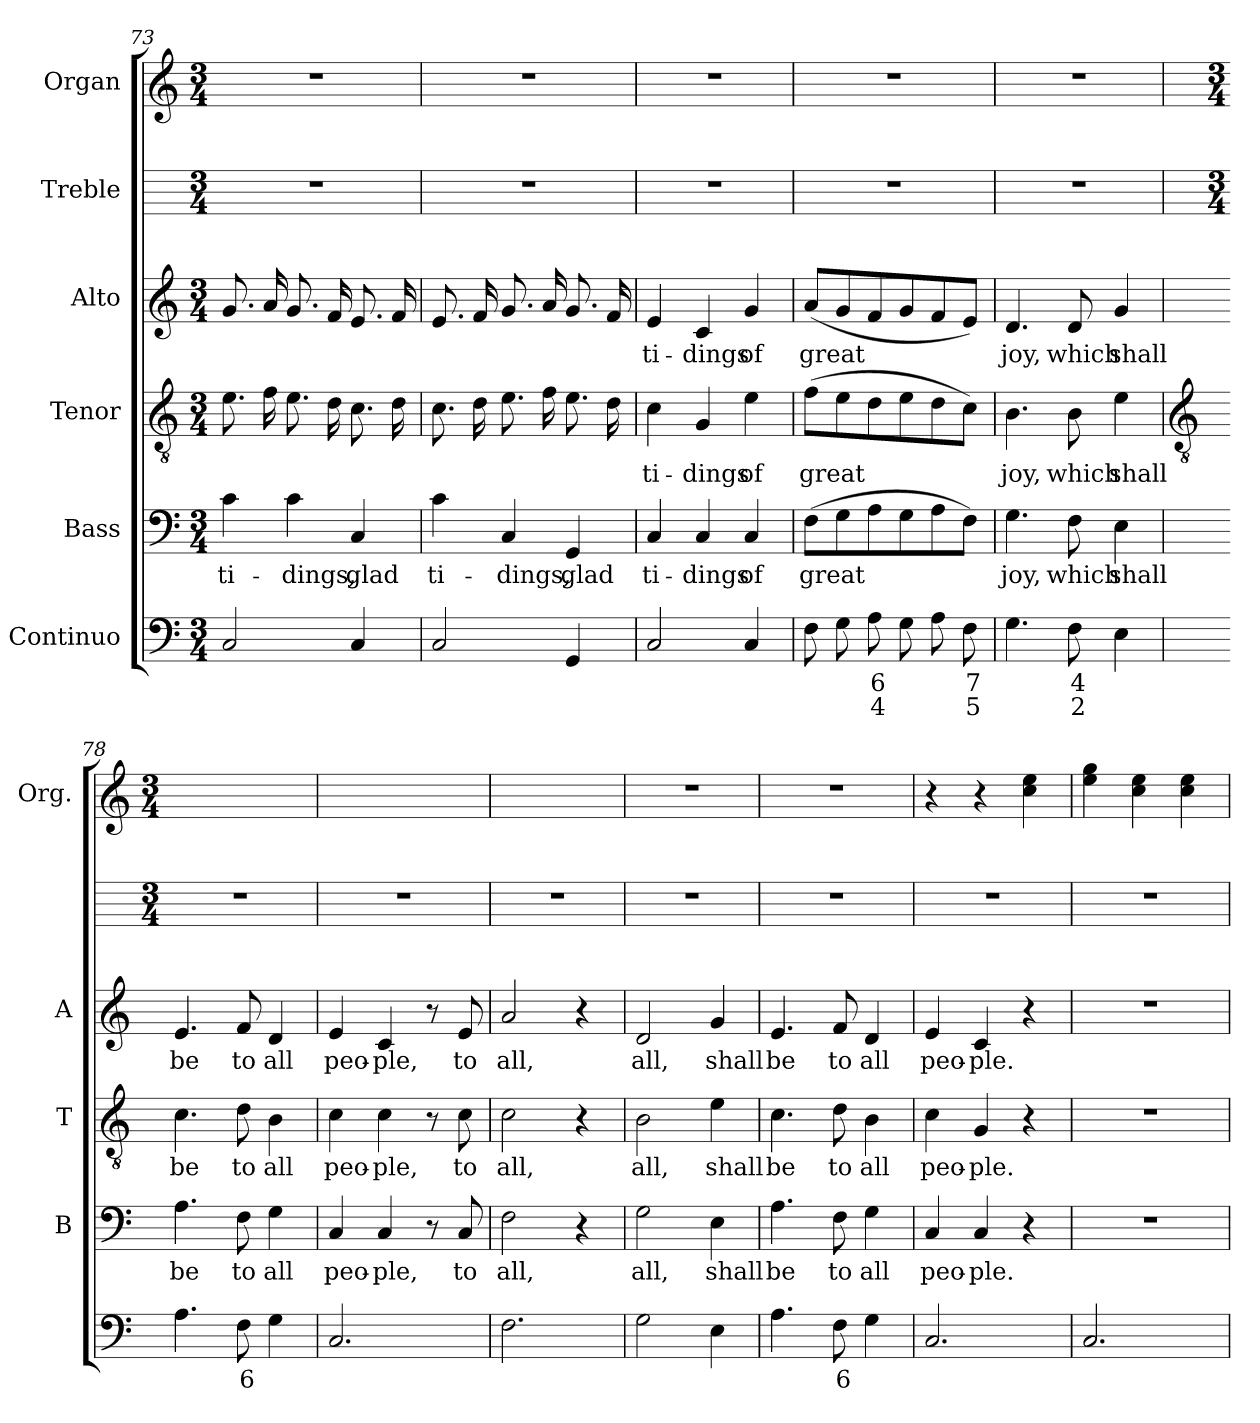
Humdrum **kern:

**kern	**text	**text	**kern	**text	**kern	**text	**kern	**text	**kern	**kern
*part6	*part6	*part6	*part5	*part5	*part4	*part4	*part3	*part3	*part2	*part1
*staff6	*staff6	*staff6	*staff5	*staff5	*staff4	*staff4	*staff3	*staff3	*staff2	*staff1
*I"Continuo	*	*	*I"Bass	*	*I"Tenor	*	*I"Alto	*	*I"Treble	*I"Organ
*	*	*	*I'B	*	*I'T	*	*I'A	*	*	*I'Org.
*clefF4	*	*	*clefF4	*	*clefGv2	*	*clefG2	*	*	*clefG2
*k[]	*	*	*k[]	*	*k[]	*	*k[]	*	*	*k[]
*C:	*	*	*C:	*	*C:	*	*C:	*	*	*C:
*M3/4	*	*	*M3/4	*	*M3/4	*	*M3/4	*	*M3/4	*M3/4
=73	=73	=73	=73	=73	=73	=73	=73	=73	=73	=73
!	!	!	!	!LO:LY:b	!	!	!	!	!	!
2C	.	.	4c	ti-	8.eL	.	8.gL	.	2.r	2.r
.	.	.	.	.	16fL	.	16aL	.	.	.
!	!	!	!	!LO:LY:b	!	!	!	!	!	!
.	.	.	4c	-dings,	8.e	.	8.g	.	.	.
.	.	.	.	.	16dL	.	16fL	.	.	.
!	!	!	!	!LO:LY:b	!	!	!	!	!	!
4C	.	.	4C	glad	8.c	.	8.e	.	.	.
.	.	.	.	.	16dJ	.	16fJ	.	.	.
=74	=74	=74	=74	=74	=74	=74	=74	=74	=74	=74
!	!	!	!	!LO:LY:b	!	!	!	!	!	!
2C	.	.	4c	ti-	8.cL	.	8.eL	.	2.r	2.r
.	.	.	.	.	16dL	.	16fL	.	.	.
!	!	!	!	!LO:LY:b	!	!	!	!	!	!
.	.	.	4C	-dings,	8.e	.	8.g	.	.	.
.	.	.	.	.	16fL	.	16aL	.	.	.
!	!	!	!	!LO:LY:b	!	!	!	!	!	!
4GG	.	.	4GG	glad	8.e	.	8.g	.	.	.
.	.	.	.	.	16dJ	.	16fJ	.	.	.
=75	=75	=75	=75	=75	=75	=75	=75	=75	=75	=75
!	!	!	!	!LO:LY:b	!	!LO:LY:b	!	!LO:LY:b	!	!
2C	.	.	4C	ti-	4c	ti-	4e	ti-	2.r	2.r
!	!	!	!	!LO:LY:b	!	!LO:LY:b	!	!LO:LY:b	!	!
.	.	.	4C	-dings	4G	-dings	4c	-dings	.	.
!	!	!	!	!LO:LY:b	!	!LO:LY:b	!	!LO:LY:b	!	!
4C	.	.	4C	of	4e	of	4g	of	.	.
=76	=76	=76	=76	=76	=76	=76	=76	=76	=76	=76
!	!	!	!	!LO:LY:b	!	!LO:LY:b	!	!LO:LY:b	!	!
8FL	.	.	(>8FL	great	(>8fL	great	(<8aL	great	2.r	2.r
8G	.	.	8G	.	8e	.	8g	.	.	.
!	!LO:LY:b	!LO:LY:b	!	!	!	!	!	!	!	!
8A	6	4	8A	.	8d	.	8f	.	.	.
8G	.	.	8G	.	8e	.	8g	.	.	.
8A	.	.	8A	.	8d	.	8f	.	.	.
!	!LO:LY:b	!LO:LY:b	!	!	!	!	!	!	!	!
8F	7	5	8FJ)	.	8cJ)	.	8eJ)	.	.	.
=77	=77	=77	=77	=77	=77	=77	=77	=77	=77	=77
!	!	!	!	!LO:LY:b	!	!LO:LY:b	!	!LO:LY:b	!	!
4.G	.	.	4.G	joy,	4.B	joy,	4.d	joy,	2.r	2.r
!	!LO:LY:b	!LO:LY:b	!	!LO:LY:b	!	!LO:LY:b	!	!LO:LY:b	!	!
8F	4	2	8F	which	8B	which	8d	which	.	.
!	!	!	!	!LO:LY:b	!	!LO:LY:b	!	!LO:LY:b	!	!
4E	.	.	4E	shall	4e	shall	4g	shall	.	.
!!LO:LB:g=z
=78	=78	=78	=78	=78	=78	=78	=78	=78	=78	=78
*	*	*	*	*	*clefGv2	*	*	*	*	*
*	*	*	*	*	*	*	*	*	*	*k[]
*	*	*	*	*	*	*	*	*	*	*C:
*	*	*	*	*	*	*	*	*	*M3/4	*M3/4
!	!	!	!	!LO:LY:b	!	!LO:LY:b	!	!LO:LY:b	!	!LO:N:vis=1
4.A	.	.	4.A	be	4.c	be	4.e	be	2.r	2.ryy
!	!LO:LY:b	!	!	!LO:LY:b	!	!LO:LY:b	!	!LO:LY:b	!	!
8FL	6	.	8F	to	8d	to	8f	to	.	.
!	!	!	!	!LO:LY:b	!	!LO:LY:b	!	!LO:LY:b	!	!
4G	.	.	4G	all	4B	all	4d	all	.	.
=79	=79	=79	=79	=79	=79	=79	=79	=79	=79	=79
!	!	!	!	!LO:LY:b	!	!LO:LY:b	!	!LO:LY:b	!	!LO:N:vis=1
2.C	.	.	4C	peo-	4c	peo-	4e	peo-	2.r	2.ryy
!	!	!	!	!LO:LY:b	!	!LO:LY:b	!	!LO:LY:b	!	!
.	.	.	4C	-ple,	4c	-ple,	4c	-ple,	.	.
.	.	.	8r	.	8r	.	8r	.	.	.
!	!	!	!	!LO:LY:b	!	!LO:LY:b	!	!LO:LY:b	!	!
.	.	.	8C	to	8c	to	8e	to	.	.
=80	=80	=80	=80	=80	=80	=80	=80	=80	=80	=80
!	!	!	!	!LO:LY:b	!	!LO:LY:b	!	!LO:LY:b	!	!LO:N:vis=1
2.F	.	.	2F	all,	2c	all,	2a	all,	2.r	2.ryy
.	.	.	4r	.	4r	.	4r	.	.	.
=81	=81	=81	=81	=81	=81	=81	=81	=81	=81	=81
!	!	!	!	!LO:LY:b	!	!LO:LY:b	!	!LO:LY:b	!	!LO:N:vis=1
2G	.	.	2G	all,	2B	all,	2d	all,	2.r	2.r
!	!	!	!	!LO:LY:b	!	!LO:LY:b	!	!LO:LY:b	!	!
4E	.	.	4E	shall	4e	shall	4g	shall	.	.
=82	=82	=82	=82	=82	=82	=82	=82	=82	=82	=82
!	!	!	!	!LO:LY:b	!	!LO:LY:b	!	!LO:LY:b	!	!LO:N:vis=1
4.A	.	.	4.A	be	4.c	be	4.e	be	2.r	2.r
!	!LO:LY:b	!	!	!LO:LY:b	!	!LO:LY:b	!	!LO:LY:b	!	!
8F	6	.	8F	to	8d	to	8f	to	.	.
!	!	!	!	!LO:LY:b	!	!LO:LY:b	!	!LO:LY:b	!	!
4G	.	.	4G	all	4B	all	4d	all	.	.
=83	=83	=83	=83	=83	=83	=83	=83	=83	=83	=83
!	!	!	!	!LO:LY:b	!	!LO:LY:b	!	!LO:LY:b	!	!
2.C	.	.	4C	peo-	4c	peo-	4e	peo-	2.r	4r
!	!	!	!	!LO:LY:b	!	!LO:LY:b	!	!LO:LY:b	!	!
.	.	.	4C	-ple.	4G	-ple.	4c	-ple.	.	4r
.	.	.	4r	.	4r	.	4r	.	.	4cc 4ee
=84	=84	=84	=84	=84	=84	=84	=84	=84	=84	=84
!	!	!	!LO:N:vis=1	!	!LO:N:vis=1	!	!LO:N:vis=1	!	!	!
2.C	.	.	2.r	.	2.r	.	2.r	.	2.r	4ee 4gg
.	.	.	.	.	.	.	.	.	.	4cc 4ee
.	.	.	.	.	.	.	.	.	.	4cc 4ee
=	=	=	=	=	=	=	=	=	=	=
*-	*-	*-	*-	*-	*-	*-	*-	*-	*-	*-
